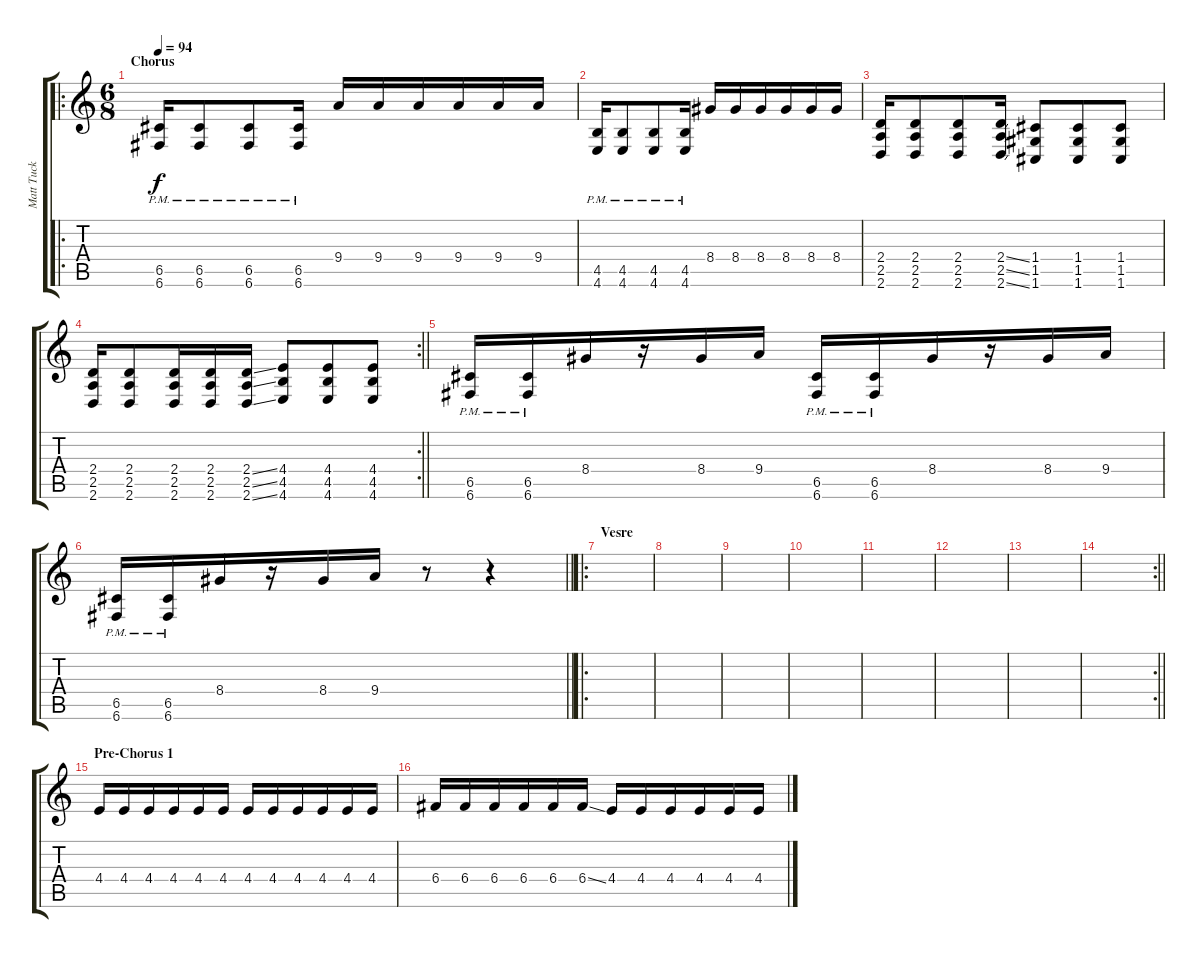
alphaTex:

\track ("Matt Tuck" "Matt Tuck") {instrument overdrivenguitar}
\staff {score tabs}
\tuning (D4 A3 F3 C3 G2 C2) {hide}
\ro
\ts (6 8)
\section ("" "Chorus")
\tempo 94
\clef g2
\ks c
(6.5{pm} 6.6{pm}).16{dy f balance 2 instrument distortionguitar} (6.5{pm} 6.6{pm}).8 (6.5{pm} 6.6{pm}).8 (6.5{pm} 6.6{pm}).16 9.4.16 9.4.16 9.4.16 9.4.16 9.4.16 9.4.16 |
(4.5{pm} 4.6{pm}).16 (4.5{pm} 4.6{pm}).8 (4.5{pm} 4.6{pm}).8 (4.5{pm} 4.6{pm}).16 8.4.16 8.4.16 8.4.16 8.4.16 8.4.16 8.4.16 |
(2.4 2.5 2.6).16 (2.4 2.5 2.6).8 (2.4 2.5 2.6).8 (2.4{ss} 2.5{ss} 2.6{ss}).16 (1.4 1.5 1.6).8 (1.4 1.5 1.6).8 (1.4 1.5 1.6).8 |
\rc 2
\barLineRight lightlight
(2.4 2.5 2.6).16 (2.4 2.5 2.6).8 (2.4 2.5 2.6).16 (2.4 2.5 2.6).16 (2.4{ss} 2.5{ss} 2.6{ss}).16 (4.4 4.5 4.6).8 (4.4 4.5 4.6).8 (4.4 4.5 4.6).8 |
\section ("" "")
(6.5{pm} 6.6{pm}).16 (6.5{pm} 6.6{pm}).16 8.4.16 r.16 8.4.16 9.4.16 (6.5{pm} 6.6{pm}).16 (6.5{pm} 6.6{pm}).16 8.4.16 r.16 8.4.16 9.4.16 |
\barLineRight lightlight
(6.5{pm} 6.6{pm}).16 (6.5{pm} 6.6{pm}).16 8.4.16 r.16 8.4.16 9.4.16 r.8 r.4 |
\ro
\section ("" "Vesre")
|
|
|
|
|
|
|
\rc 2
\barLineRight lightlight
|
\section ("" "Pre-Chorus 1")
4.4.16 4.4.16 4.4.16 4.4.16 4.4.16 4.4.16 4.4.16 4.4.16 4.4.16 4.4.16 4.4.16 4.4.16 |
6.4.16 6.4.16 6.4.16 6.4.16 6.4.16 6.4{ss}.16 4.4.16 4.4.16 4.4.16 4.4.16 4.4.16 4.4.16
